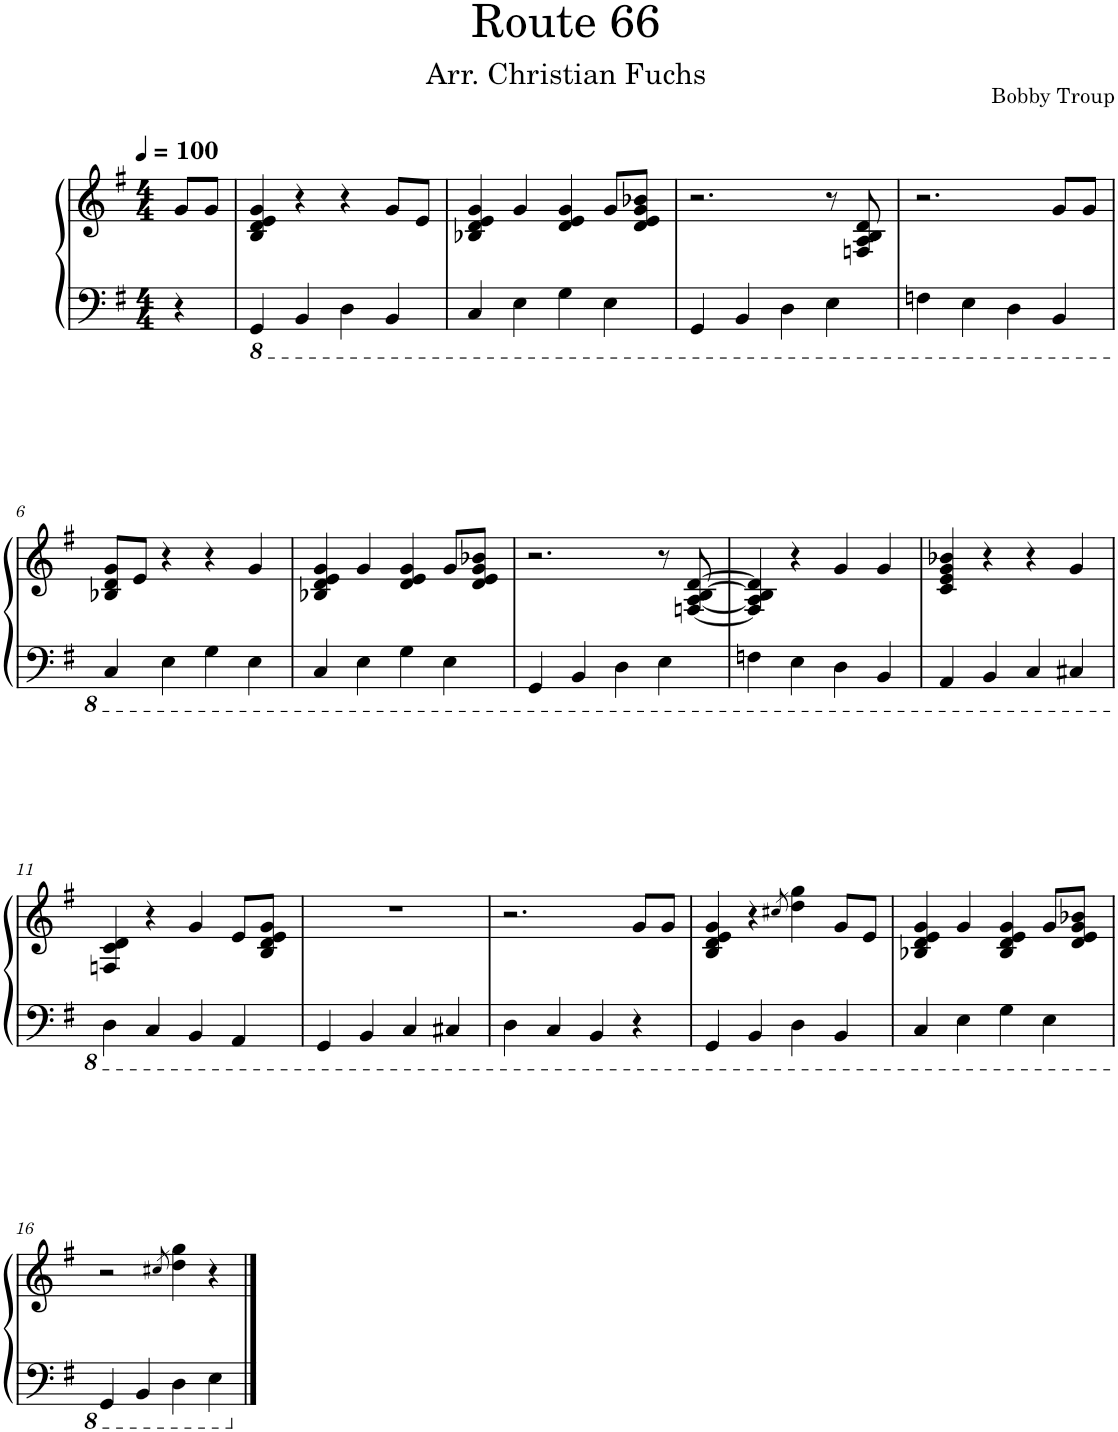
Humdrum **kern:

**kern	**kern
*part1	*part1
*staff2	*staff1
*I"Piano	*
*I'Pno.	*
*clefF4	*clefG2
*k[f#]	*k[f#]
*M4/4	*M4/4
*MM100	*MM100
=1	=1
4r	8g/L
.	8g/J
=2	=2
*8ba	*
4GGG/	4B/ 4d/ 4e/ 4g/
4BBB/	4r
4DD\	4r
4BBB/	8g/L
.	8e/J
=3	=3
4CC/	4B-X/ 4d/ 4e/ 4g/
4EE\	4g/
4GG\	4d/ 4e/ 4g/
4EE\	8g/L
.	8d/ 8e/ 8g/ 8b-X/J
=4	=4
4GGG/	2.r
4BBB/	.
4DD\	.
4EE\	8r
.	8Fn/ 8A/ 8B/ 8d/
=5	=5
4FFn\	2.r
4EE\	.
4DD\	.
4BBB/	8g/L
.	8g/J
!!LO:LB:g=z
=6	=6
4CC/	8B-X/ 8d/ 8g/L
.	8e/J
4EE\	4r
4GG\	4r
4EE\	4g/
=7	=7
4CC/	4B-X/ 4d/ 4e/ 4g/
4EE\	4g/
4GG\	4d/ 4e/ 4g/
4EE\	8g/L
.	8d/ 8e/ 8g/ 8b-X/J
=8	=8
4GGG/	2.r
4BBB/	.
4DD\	.
4EE\	8r
.	[8Fn/ [8A/ [8B/ [8d/
=9	=9
4FFn\	4F/] 4A/] 4B/] 4d/]
4EE\	4r
4DD\	4g/
4BBB/	4g/
=10	=10
4AAA/	4c/ 4e/ 4g/ 4b-X/
4BBB/	4r
4CC/	4r
4CC#X/	4g/
!!LO:LB:g=z
=11	=11
4DD\	4Fn/ 4c/ 4d/
4CC/	4r
4BBB/	4g/
4AAA/	8e/L
.	8B/ 8d/ 8e/ 8g/J
=12	=12
4GGG/	1r
4BBB/	.
4CC/	.
4CC#X/	.
=13	=13
4DD\	2.r
4CC/	.
4BBB/	.
4r	8g/L
.	8g/J
=14	=14
4GGG/	4B/ 4d/ 4e/ 4g/
4BBB/	4r
.	8qcc#X/
4DD\	4dd\ 4gg\
4BBB/	8g/L
.	8e/J
=15	=15
4CC/	4B-X/ 4d/ 4e/ 4g/
4EE\	4g/
4GG\	4B-/ 4d/ 4e/ 4g/
4EE\	8g/L
.	8d/ 8e/ 8g/ 8b-X/J
!!LO:LB:g=z
=16	=16
4GGG/	2r
4BBB/	.
.	8qcc#X/
4DD\	4dd\ 4gg\
4EE\	4r
*X8ba	*
==	==
*-	*-
